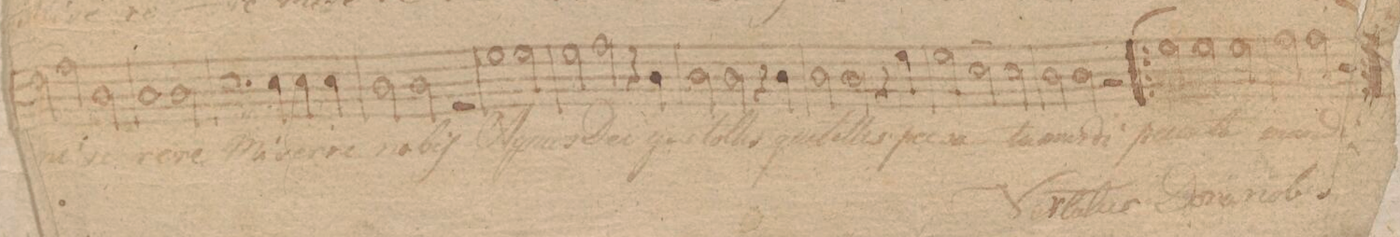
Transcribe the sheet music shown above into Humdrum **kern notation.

**kern	**text
*I"Tenore	*
*clefC4	*
*k[f#c#]	*
*M3/2	*
2c#\	mi-
2e\	.
2A\	-se-
=36	=36
1A	-re-
2A\	-re
=37	=37
2.B\	Mi-
4B\	-se-
4B\	-re-
4B\	-re
=38	=38
2A\	no-
2A\	-biſ
2r	.
=39	=39
1d	A-
2d\	-gnus
=40	=40
2d\	De-
2e\	-i
4r	.
4A\	qui
=41	=41
2A\	tol-
2A\	-lis
4r	.
4A\	qui
=42	=42
2A\	tol-
2A\	-lis
4r	.
4d\	pec-
=43	=43
2d\	-ca-
2B\	.
2B\	-ta
=44	=44
2A\	mun-
2A\	-di
2r	.
=45	=45
2d\	pa-
2d\	-ce-
2d\	-ta
=46	=46
2e\	mun-
2e\	-di
2r	.
=47	=47
2d\	pec-
2d\	ca-
2d\	-ta
=48	=48
2e\	mun-
2e\	-di
2r	.
==	==
*-	*-
